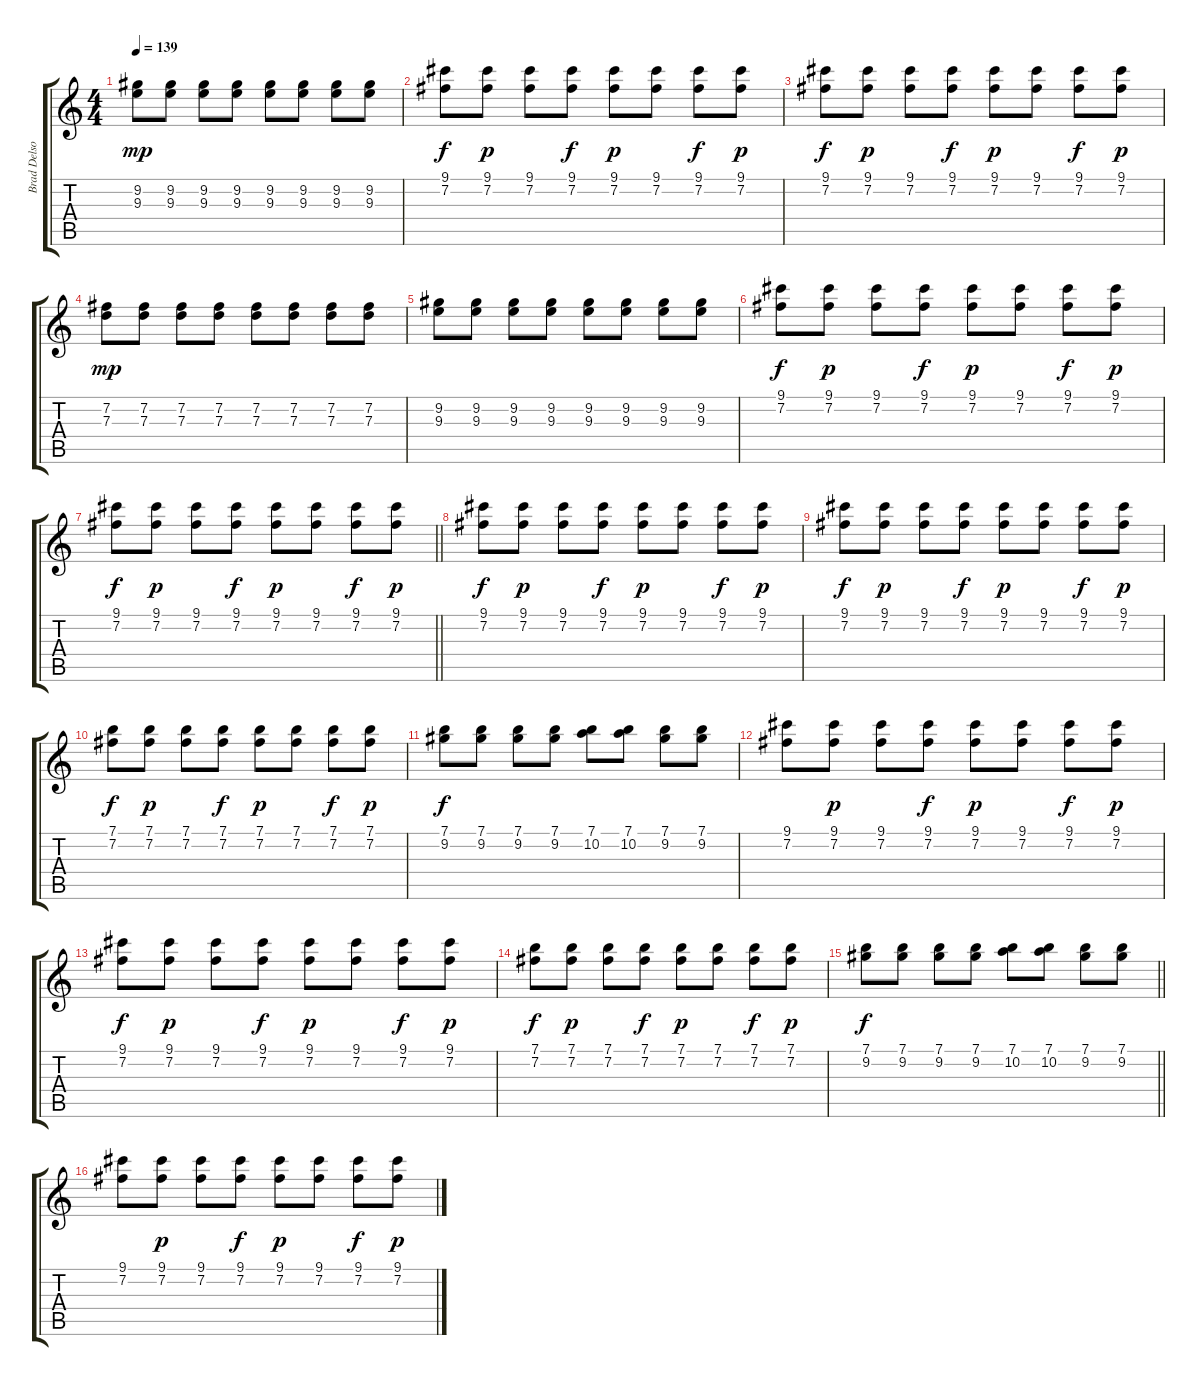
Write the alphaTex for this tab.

\track ("Brad Delson [Gtr.2]" "Brad Delso") {instrument distortionguitar}
\staff {score tabs}
\tuning (E4 B3 G3 D3 A2 D2) {hide}
\ts (4 4)
\tempo 139
\clef g2
\ks c
(9.2 9.3).8{dy mp} (9.2 9.3).8 (9.2 9.3).8 (9.2 9.3).8 (9.2 9.3).8 (9.2 9.3).8 (9.2 9.3).8 (9.2 9.3).8 |
(9.1 7.2).8{dy f} (9.1 7.2).8{dy p} (9.1 7.2).8 (9.1 7.2).8{dy f} (9.1 7.2).8{dy p} (9.1 7.2).8 (9.1 7.2).8{dy f} (9.1 7.2).8{dy p} |
(9.1 7.2).8{dy f} (9.1 7.2).8{dy p} (9.1 7.2).8 (9.1 7.2).8{dy f} (9.1 7.2).8{dy p} (9.1 7.2).8 (9.1 7.2).8{dy f} (9.1 7.2).8{dy p} |
(7.2 7.3).8{dy mp} (7.2 7.3).8 (7.2 7.3).8 (7.2 7.3).8 (7.2 7.3).8 (7.2 7.3).8 (7.2 7.3).8 (7.2 7.3).8 |
(9.2 9.3).8 (9.2 9.3).8 (9.2 9.3).8 (9.2 9.3).8 (9.2 9.3).8 (9.2 9.3).8 (9.2 9.3).8 (9.2 9.3).8 |
(9.1 7.2).8{dy f} (9.1 7.2).8{dy p} (9.1 7.2).8 (9.1 7.2).8{dy f} (9.1 7.2).8{dy p} (9.1 7.2).8 (9.1 7.2).8{dy f} (9.1 7.2).8{dy p} |
\barLineRight lightlight
(9.1 7.2).8{dy f} (9.1 7.2).8{dy p} (9.1 7.2).8 (9.1 7.2).8{dy f} (9.1 7.2).8{dy p} (9.1 7.2).8 (9.1 7.2).8{dy f} (9.1 7.2).8{dy p} |
(9.1 7.2).8{dy f} (9.1 7.2).8{dy p} (9.1 7.2).8 (9.1 7.2).8{dy f} (9.1 7.2).8{dy p} (9.1 7.2).8 (9.1 7.2).8{dy f} (9.1 7.2).8{dy p} |
(9.1 7.2).8{dy f} (9.1 7.2).8{dy p} (9.1 7.2).8 (9.1 7.2).8{dy f} (9.1 7.2).8{dy p} (9.1 7.2).8 (9.1 7.2).8{dy f} (9.1 7.2).8{dy p} |
(7.1 7.2).8{dy f} (7.1 7.2).8{dy p} (7.1 7.2).8 (7.1 7.2).8{dy f} (7.1 7.2).8{dy p} (7.1 7.2).8 (7.1 7.2).8{dy f} (7.1 7.2).8{dy p} |
(7.1 9.2).8{dy f} (7.1 9.2).8 (7.1 9.2).8 (7.1 9.2).8 (7.1 10.2).8 (7.1 10.2).8 (7.1 9.2).8 (7.1 9.2).8 |
(9.1 7.2).8 (9.1 7.2).8{dy p} (9.1 7.2).8 (9.1 7.2).8{dy f} (9.1 7.2).8{dy p} (9.1 7.2).8 (9.1 7.2).8{dy f} (9.1 7.2).8{dy p} |
(9.1 7.2).8{dy f} (9.1 7.2).8{dy p} (9.1 7.2).8 (9.1 7.2).8{dy f} (9.1 7.2).8{dy p} (9.1 7.2).8 (9.1 7.2).8{dy f} (9.1 7.2).8{dy p} |
(7.1 7.2).8{dy f} (7.1 7.2).8{dy p} (7.1 7.2).8 (7.1 7.2).8{dy f} (7.1 7.2).8{dy p} (7.1 7.2).8 (7.1 7.2).8{dy f} (7.1 7.2).8{dy p} |
\barLineRight lightlight
(7.1 9.2).8{dy f} (7.1 9.2).8 (7.1 9.2).8 (7.1 9.2).8 (7.1 10.2).8 (7.1 10.2).8 (7.1 9.2).8 (7.1 9.2).8 |
(9.1 7.2).8 (9.1 7.2).8{dy p} (9.1 7.2).8 (9.1 7.2).8{dy f} (9.1 7.2).8{dy p} (9.1 7.2).8 (9.1 7.2).8{dy f} (9.1 7.2).8{dy p}
